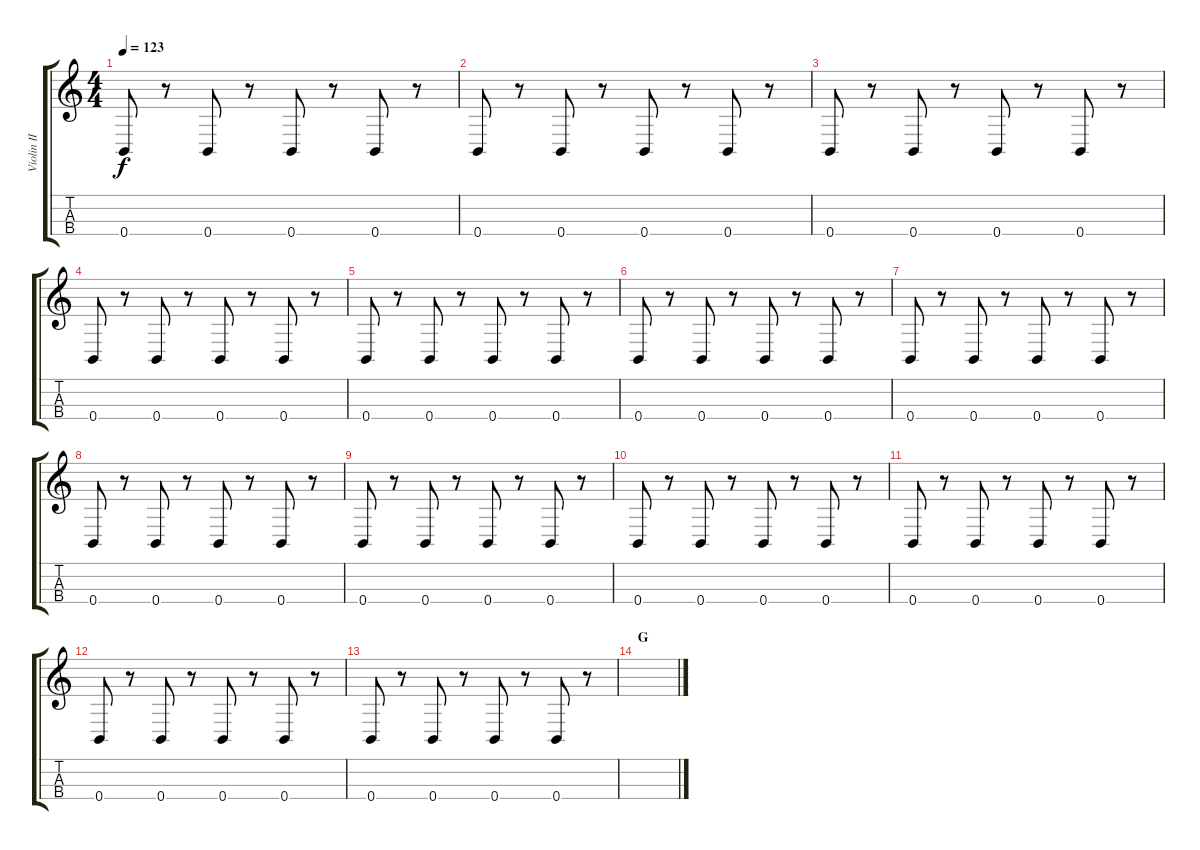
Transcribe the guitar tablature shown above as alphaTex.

\track ("Violin II" "Violin II") {instrument violin}
\staff {score tabs}
\tuning (E4 B3 Gb3 B2) {hide}
\ts (4 4)
\tempo 123
\clef g2
\ks c
0.4.8{dy f} r.8 0.4.8 r.8 0.4.8 r.8 0.4.8 r.8 |
0.4.8 r.8 0.4.8 r.8 0.4.8 r.8 0.4.8 r.8 |
0.4.8 r.8 0.4.8 r.8 0.4.8 r.8 0.4.8 r.8 |
0.4.8 r.8 0.4.8 r.8 0.4.8 r.8 0.4.8 r.8 |
0.4.8 r.8 0.4.8 r.8 0.4.8 r.8 0.4.8 r.8 |
0.4.8 r.8 0.4.8 r.8 0.4.8 r.8 0.4.8 r.8 |
0.4.8 r.8 0.4.8 r.8 0.4.8 r.8 0.4.8 r.8 |
0.4.8 r.8 0.4.8 r.8 0.4.8 r.8 0.4.8 r.8 |
0.4.8 r.8 0.4.8 r.8 0.4.8 r.8 0.4.8 r.8 |
0.4.8 r.8 0.4.8 r.8 0.4.8 r.8 0.4.8 r.8 |
0.4.8 r.8 0.4.8 r.8 0.4.8 r.8 0.4.8 r.8 |
0.4.8 r.8 0.4.8 r.8 0.4.8 r.8 0.4.8 r.8 |
0.4.8 r.8 0.4.8 r.8 0.4.8 r.8 0.4.8 r.8 |
\section ("" "G")
